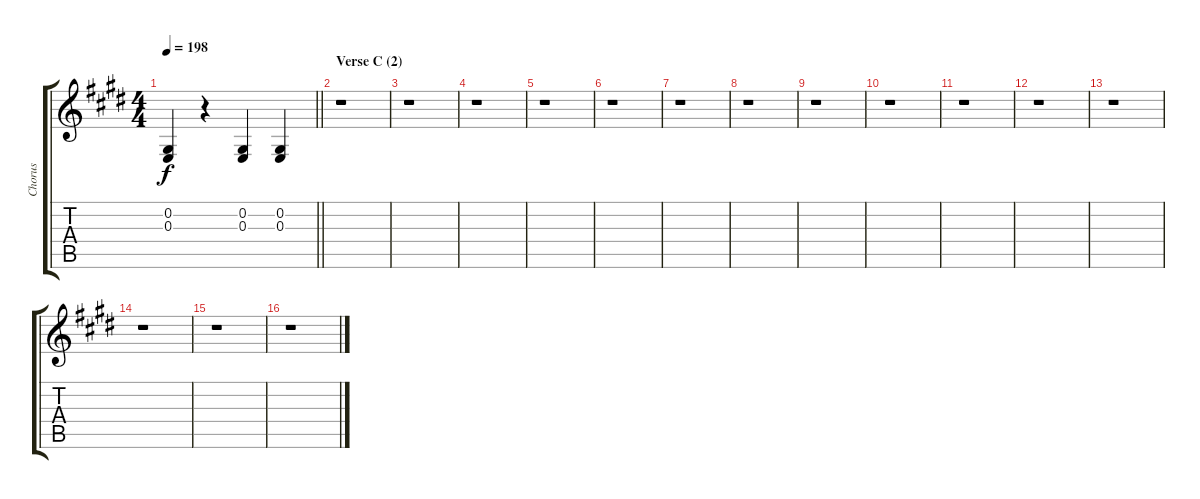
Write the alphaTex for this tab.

\track ("Chorus" "Chorus") {instrument sopranosax}
\staff {score tabs}
\tuning (Db4 Ab3 E3 B2 Gb2 Db2) {hide}
\ts (4 4)
\tempo 198
\clef g2
\barLineRight lightlight
\ks c#minor
(0.2 0.3).4{dy f} r.4 (0.2 0.3).4 (0.2 0.3).4 |
\section ("" "Verse C (2)")
r.1 |
r.1 |
r.1 |
r.1 |
r.1 |
r.1 |
r.1 |
r.1 |
r.1 |
r.1 |
r.1 |
r.1 |
r.1 |
r.1 |
r.1
